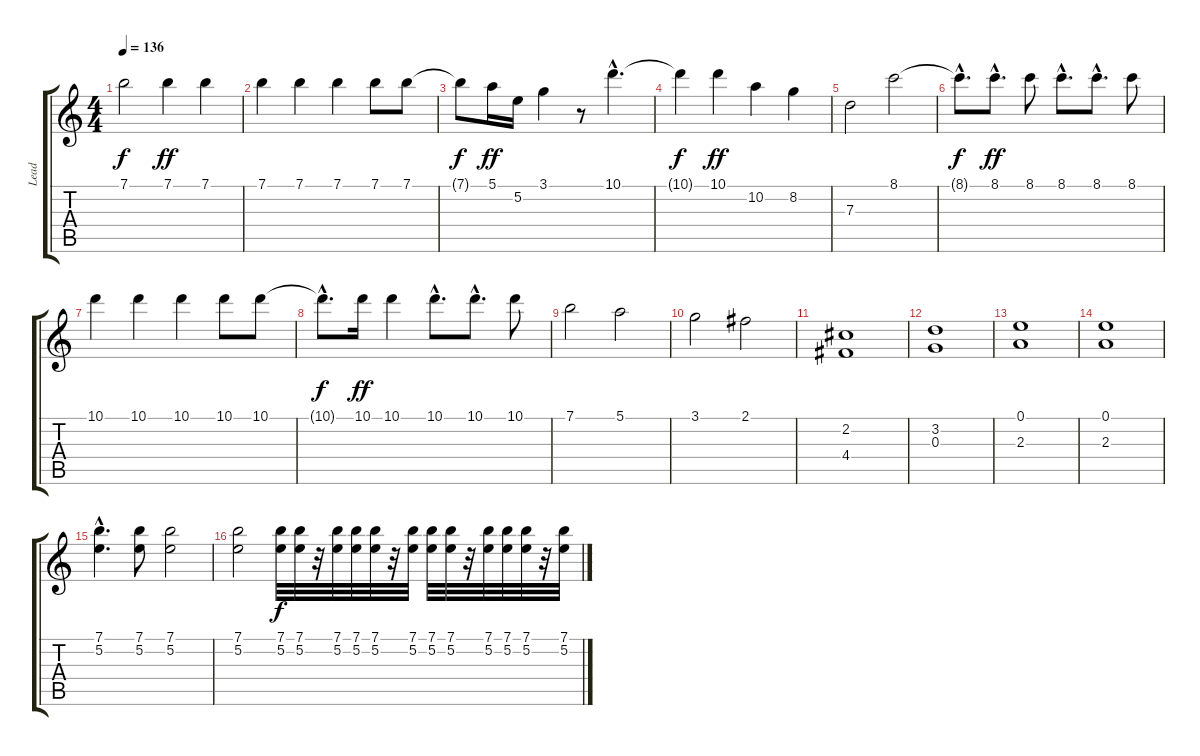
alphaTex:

\track ("Lead" "Lead") {instrument overdrivenguitar}
\staff {score tabs}
\tuning (E4 B3 G3 D3 A2 E2) {hide}
\ts (4 4)
\tempo 136
\clef g2
\ks c
7.1{t}.2{dy f} 7.1.4{dy ff} 7.1.4 |
7.1.4 7.1.4 7.1.4 7.1.8 7.1.8 |
7.1{t}.8{dy f} 5.1.16{dy ff} 5.2.16 3.1.4 r.8 10.1{hac}.4{d} |
10.1{t}.4{dy f} 10.1.4{dy ff} 10.2.4 8.2.4 |
7.3.2 8.1.2 |
8.1{hac t}.8{d dy f} 8.1{hac}.8{d dy ff} 8.1.8 8.1{hac}.8{d} 8.1{hac}.8{d} 8.1.8 |
10.1.4 10.1.4 10.1.4 10.1.8 10.1.8 |
10.1{hac t}.8{d dy f} 10.1.16{dy ff} 10.1.4 10.1{hac}.8{d} 10.1{hac}.8{d} 10.1.8 |
7.1.2 5.1.2 |
3.1.2 2.1.2 |
(2.2 4.4).1 |
(3.2 0.3).1 |
(0.1 2.3).1 |
(0.1 2.3).1 |
(7.1{hac} 5.2{hac}).4{d} (7.1 5.2).8 (7.1 5.2).2 |
(7.1 5.2).2 (7.1 5.2).32{dy f} (7.1 5.2).32 r.32 (7.1 5.2).32 (7.1 5.2).32 (7.1 5.2).32 r.32 (7.1 5.2).32 (7.1 5.2).32 (7.1 5.2).32 r.32 (7.1 5.2).32 (7.1 5.2).32 (7.1 5.2).32 r.32 (7.1 5.2).32
